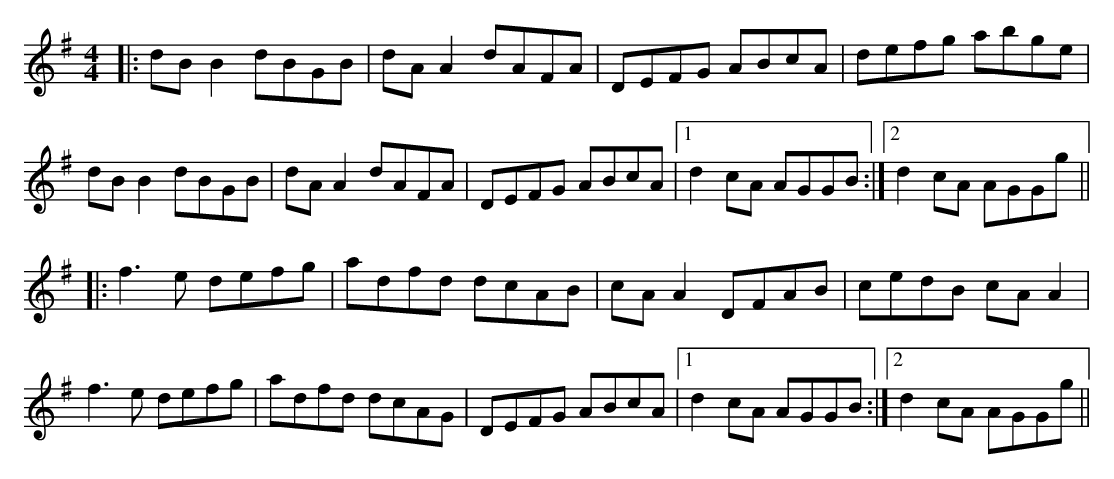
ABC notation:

X:1
M:4/4
K:G
|:dB B2 dBGB|dA A2 dAFA|DEFG ABcA|defg abge|
dB B2 dBGB|dA A2 dAFA|DEFG ABcA|1 d2cA AGGB:|2 d2cA AGGg||
|:f3e defg|adfd dcAB|cA A2 DFAB|cedB cAA2|
f3e defg|adfd dcAG|DEFG ABcA|1 d2cA AGGB:|2 d2cA AGGg||
